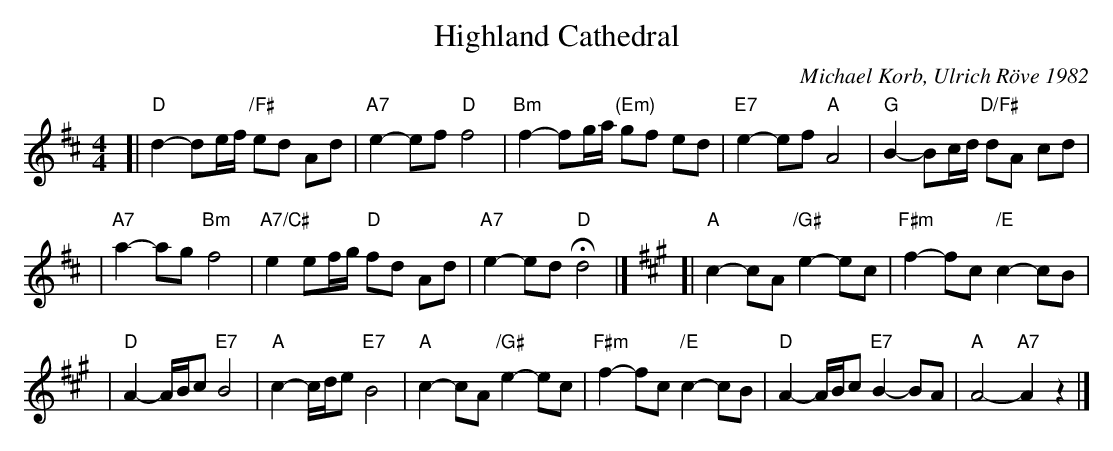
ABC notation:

X:1
T: Highland Cathedral
C: Michael Korb, Ulrich R\"ove 1982
M: 4/4
L: 1/8
K: D
[| "D"d2- de/f/ "/F#"ed Ad | "A7"e2- ef "D"f4 | "Bm"f2- fg/a/ "(Em)"gf ed | "E7"e2- ef "A"A4 | "G"B2- Bc/d/ "D/F#"dA cd |
| "A7"a2- ag "Bm"f4 | "A7/C#"e2 ef/g/ "D"fd Ad | "A7"e2- ed "D"Hd4 |] [K:A] [| "A"c2- cA "/G#"e2- ec | "F#m"f2- fc "/E"c2-cB |
| "D"A2- A/B/c "E7"B4 | "A"c2- c/d/e "E7"B4 | "A"c2- cA "/G#"e2- ec | "F#m"f2- fc "/E"c2- cB | "D"A2- A/B/c "E7"B2- BA | "A"A4- "A7"A2z2 |]
